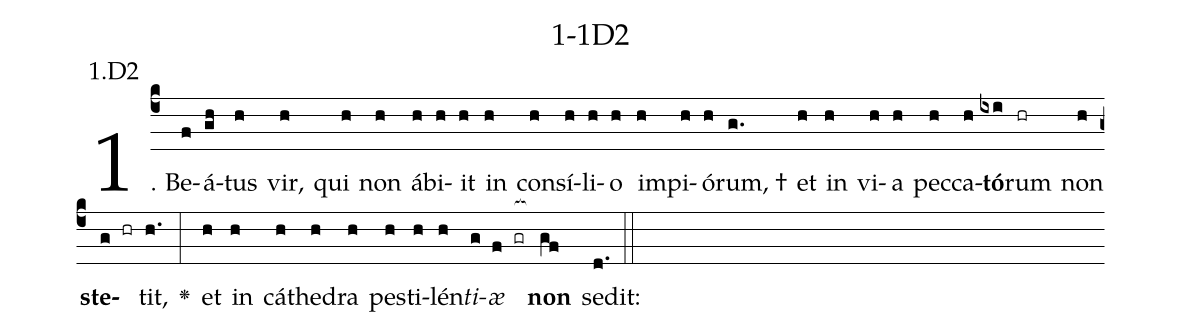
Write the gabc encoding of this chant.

name: 1-1D2;
annotation: 1.D2;
%%
(c4)1. Be(f)á(gh)tus(h) vir,(h) qui(h) non(h) áb(h)i(h)it(h) in(h) con(h)sí(h)li(h)o(h) im(h)pi(h)ó(h)rum, †(g.) et(h) in(h) vi(h)a(h) pec(h)ca(h)<b>tó</b>(ixi)rum(hr) non(h) <b>ste</b>(g hr)tit,(h.) <v>\greheightstar</v>(:) et(h) in(h) cá(h)the(h)dra(h) pes(h)ti(h)lén(h)<i>ti</i>(g)<i>æ</i>(f gr[ocb:1{]) <b>non</b>(gf[ocb:0}]) sedit:(d.) (::)
